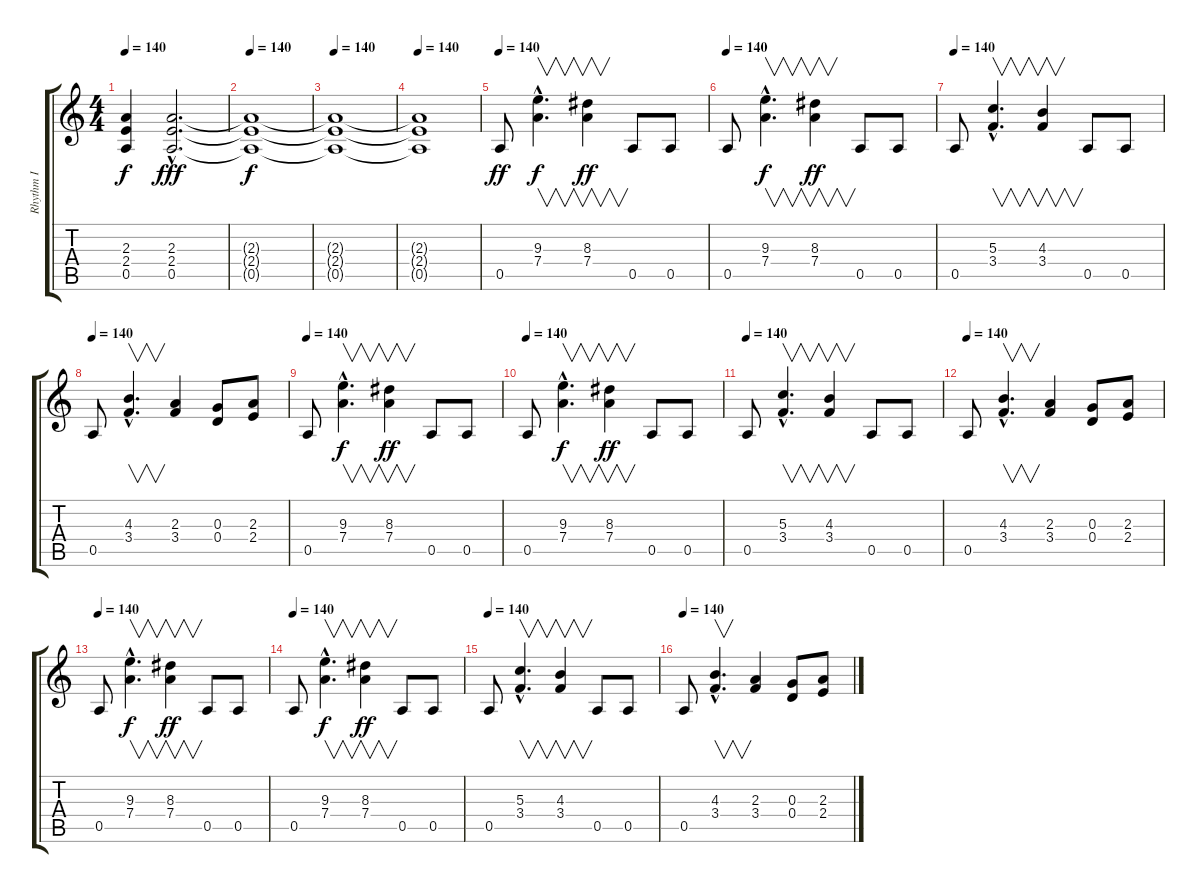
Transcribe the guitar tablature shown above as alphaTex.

\track ("Rhythm I" "Rhythm I") {instrument distortionguitar}
\staff {score tabs}
\tuning (E4 B3 G3 D3 A2 E2) {hide}
\ts (4 4)
\tempo 140
\clef g2
\ks c
(2.3{t} 2.4{t} 0.5{t}).4{dy f} (2.3{hac} 2.4{hac} 0.5{hac}).2{d dy fff} |
\tempo 140
(2.3{t} 2.4{t} 0.5{t}).1{dy f} |
\tempo 140
(2.3{t} 2.4{t} 0.5{t}).1 |
\tempo 140
(2.3{t} 2.4{t} 0.5{t}).1 |
\tempo 140
0.5.8{dy ff} (9.3{hac} 7.4{hac}).4{v d dy f} (8.3 7.4).4{v dy ff} 0.5.8 0.5.8 |
\tempo 140
0.5.8 (9.3{hac} 7.4{hac}).4{v d dy f} (8.3 7.4).4{v dy ff} 0.5.8 0.5.8 |
\tempo 140
0.5.8 (5.3{hac} 3.4{hac}).4{v d} (4.3 3.4).4{v} 0.5.8 0.5.8 |
\tempo 140
0.5.8 (4.3{hac} 3.4{hac}).4{v d} (2.3 3.4).4 (0.3 0.4).8 (2.3 2.4).8 |
\tempo 140
0.5.8 (9.3{hac} 7.4{hac}).4{v d dy f} (8.3 7.4).4{v dy ff} 0.5.8 0.5.8 |
\tempo 140
0.5.8 (9.3{hac} 7.4{hac}).4{v d dy f} (8.3 7.4).4{v dy ff} 0.5.8 0.5.8 |
\tempo 140
0.5.8 (5.3{hac} 3.4{hac}).4{v d} (4.3 3.4).4{v} 0.5.8 0.5.8 |
\tempo 140
0.5.8 (4.3{hac} 3.4{hac}).4{v d} (2.3 3.4).4 (0.3 0.4).8 (2.3 2.4).8 |
\tempo 140
0.5.8 (9.3{hac} 7.4{hac}).4{v d dy f} (8.3 7.4).4{v dy ff} 0.5.8 0.5.8 |
\tempo 140
0.5.8 (9.3{hac} 7.4{hac}).4{v d dy f} (8.3 7.4).4{v dy ff} 0.5.8 0.5.8 |
\tempo 140
0.5.8 (5.3{hac} 3.4{hac}).4{v d} (4.3 3.4).4{v} 0.5.8 0.5.8 |
\tempo 140
0.5.8 (4.3{hac} 3.4{hac}).4{v d} (2.3 3.4).4 (0.3 0.4).8 (2.3 2.4).8
